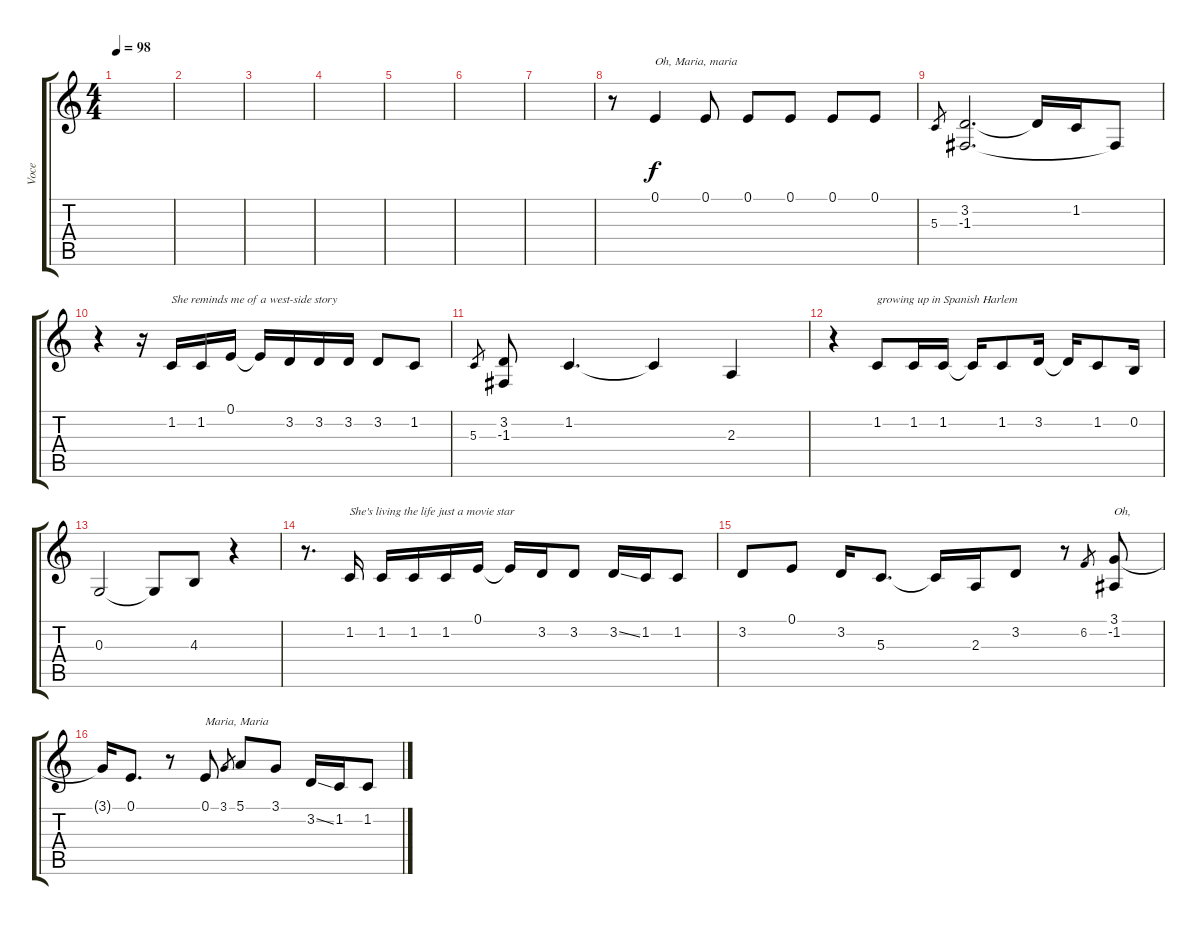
\track ("Voce" "Voce") {instrument altosax}
\staff {score tabs}
\tuning (E4 B3 G3 D3 A2 E2) {hide}
\ts (4 4)
\tempo 98
\clef g2
\ks c
|
|
|
|
|
|
|
r.8 0.1.4{txt "Oh, Maria, maria"} 0.1.8 0.1.8 0.1.8 0.1.8 0.1.8 |
5.3.8{gr} (3.2 -1.3).2{d} 3.2{t}.16 1.2.16 -1.3{t}.8 |
r.4 r.16 1.2.16{txt "She reminds me of a west-side story"} 1.2.16 0.1.16 0.1{t}.16 3.2.16 3.2.16 3.2.16 3.2.8 1.2.8 |
5.3.8{gr} (3.2 -1.3).8 1.2.4{d} 1.2{t}.4 2.3.4 |
r.4 1.2.8{txt "growing up in Spanish Harlem"} 1.2.16 1.2.16 1.2{t}.16 1.2.8 3.2.16 3.2{t}.16 1.2.8 0.2.16 |
0.3.2 0.3{t}.8 4.3.8 r.4 |
r.8{d} 1.2.16{txt "She's living the life just a movie star"} 1.2.16 1.2.16 1.2.16 0.1.16 0.1{t}.16 3.2.16 3.2.8 3.2{ss}.16 1.2.16 1.2.8 |
3.2.8 0.1.8 3.2.16 5.3.8{d} 5.3{t}.16 2.3.16 3.2.8 r.8 6.2.8{gr} (3.1 -1.2).8{txt "Oh,"} |
3.1{t}.16 0.1.8{d} r.8 0.1.8{txt "Maria, Maria"} 3.1.8{gr} 5.1.8 3.1.8 3.2{ss}.16 1.2.16 1.2.8
